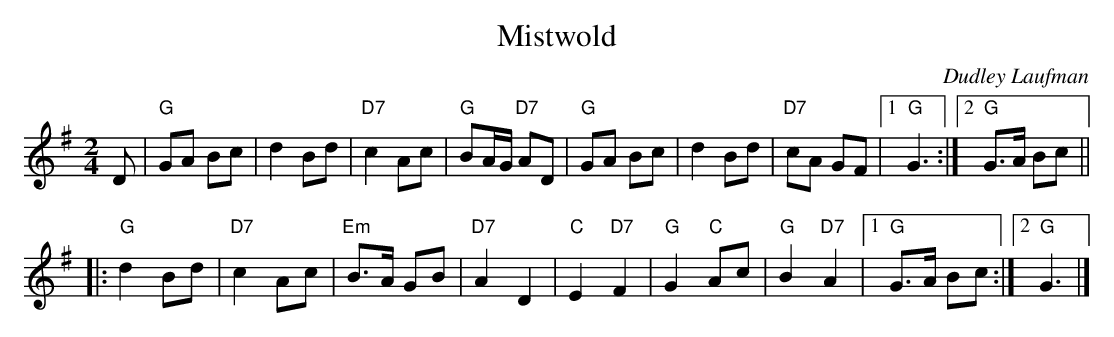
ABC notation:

X:1
T: Mistwold
C: Dudley Laufman
M: 2/4
L: 1/8
K: G
D \
| "G"GA Bc | d2 Bd | "D7"c2 Ac | "G"BA/G/ "D7"AD \
| "G"GA Bc | d2 Bd | "D7"cA GF |1 "G"G3 :|2 "G"G>A Bc ||
|: "G"d2 Bd | "D7"c2 Ac | "Em"B>A GB | "D7"A2 D2 \
| "C"E2 "D7"F2 | "G"G2 "C"Ac | "G"B2 "D7"A2 |1 "G"G>A Bc :|2 "G"G3 |]
